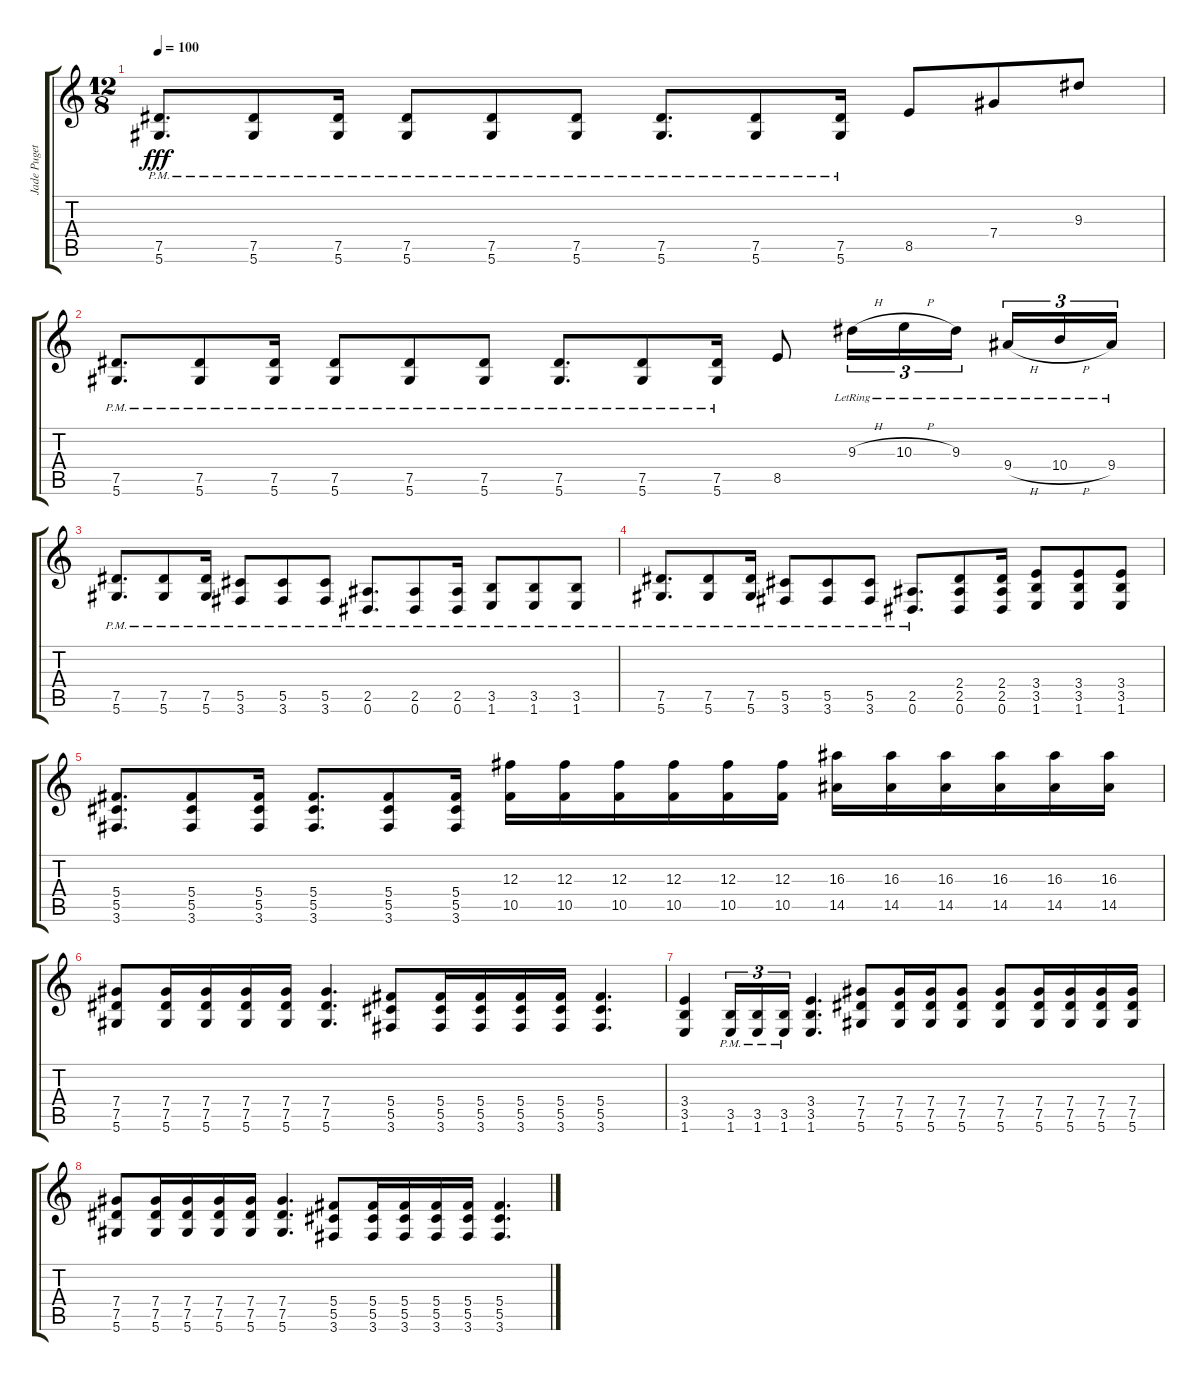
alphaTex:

\track ("Jade Puget Rhythm" "Jade Puget") {instrument overdrivenguitar}
\staff {score tabs}
\tuning (Eb4 Bb3 Gb3 Db3 Ab2 Eb2) {hide}
\ts (12 8)
\tempo 100
\clef g2
\ks aminor
(7.5{pm} 5.6{pm}).8{d dy fff} (7.5{pm} 5.6{pm}).8 (7.5{pm} 5.6{pm}).16 (7.5{pm} 5.6{pm}).8 (7.5{pm} 5.6{pm}).8 (7.5{pm} 5.6{pm}).8 (7.5{pm} 5.6{pm}).8{d} (7.5{pm} 5.6{pm}).8 (7.5{pm} 5.6{pm}).16 8.5.8 7.4.8 9.3.8 |
(7.5{pm} 5.6{pm}).8{d} (7.5{pm} 5.6{pm}).8 (7.5{pm} 5.6{pm}).16 (7.5{pm} 5.6{pm}).8 (7.5{pm} 5.6{pm}).8 (7.5{pm} 5.6{pm}).8 (7.5{pm} 5.6{pm}).8{d} (7.5{pm} 5.6{pm}).8 (7.5{pm} 5.6{pm}).16 8.5.8 9.3{h lr}.16{tu (3 2)} 10.3{h lr}.16{tu (3 2)} 9.3{lr}.16{tu (3 2) beam splitsecondary} 9.4{h lr}.16{tu (3 2)} 10.4{h lr}.16{tu (3 2)} 9.4{lr}.16{tu (3 2)} |
(7.5{pm} 5.6{pm}).8{d} (7.5{pm} 5.6{pm}).8 (7.5{pm} 5.6{pm}).16 (5.5{pm} 3.6{pm}).8 (5.5{pm} 3.6{pm}).8 (5.5{pm} 3.6{pm}).8 (2.5{pm} 0.6{pm}).8{d} (2.5{pm} 0.6{pm}).8 (2.5{pm} 0.6{pm}).16 (3.5{pm} 1.6{pm}).8 (3.5{pm} 1.6{pm}).8 (3.5{pm} 1.6{pm}).8 |
(7.5{pm} 5.6{pm}).8{d} (7.5{pm} 5.6{pm}).8 (7.5{pm} 5.6{pm}).16 (5.5{pm} 3.6{pm}).8 (5.5{pm} 3.6{pm}).8 (5.5{pm} 3.6{pm}).8 (2.5{pm} 0.6{pm}).8{d} (2.4 2.5 0.6).8 (2.4 2.5 0.6).16 (3.4 3.5 1.6).8 (3.4 3.5 1.6).8 (3.4 3.5 1.6).8 |
(5.4 5.5 3.6).8{d} (5.4 5.5 3.6).8 (5.4 5.5 3.6).16 (5.4 5.5 3.6).8{d} (5.4 5.5 3.6).8 (5.4 5.5 3.6).16 (12.3 10.5).16 (12.3 10.5).16 (12.3 10.5).16 (12.3 10.5).16 (12.3 10.5).16 (12.3 10.5).16 (16.3 14.5).16 (16.3 14.5).16 (16.3 14.5).16 (16.3 14.5).16 (16.3 14.5).16 (16.3 14.5).16 |
(7.4 7.5 5.6).8 (7.4 7.5 5.6).16 (7.4 7.5 5.6).16 (7.4 7.5 5.6).16 (7.4 7.5 5.6).16 (7.4 7.5 5.6).4{d} (5.4 5.5 3.6).8 (5.4 5.5 3.6).16 (5.4 5.5 3.6).16 (5.4 5.5 3.6).16 (5.4 5.5 3.6).16 (5.4 5.5 3.6).4{d} |
(3.4 3.5 1.6).4 (3.5{pm} 1.6{pm}).16{tu (3 2)} (3.5{pm} 1.6{pm}).16{tu (3 2)} (3.5{pm} 1.6{pm}).16{tu (3 2)} (3.4 3.5 1.6).4{d} (7.4 7.5 5.6).8 (7.4 7.5 5.6).16 (7.4 7.5 5.6).16 (7.4 7.5 5.6).8 (7.4 7.5 5.6).8 (7.4 7.5 5.6).16 (7.4 7.5 5.6).16 (7.4 7.5 5.6).16 (7.4 7.5 5.6).16 |
(7.4 7.5 5.6).8 (7.4 7.5 5.6).16 (7.4 7.5 5.6).16 (7.4 7.5 5.6).16 (7.4 7.5 5.6).16 (7.4 7.5 5.6).4{d} (5.4 5.5 3.6).8 (5.4 5.5 3.6).16 (5.4 5.5 3.6).16 (5.4 5.5 3.6).16 (5.4 5.5 3.6).16 (5.4 5.5 3.6).4{d}
